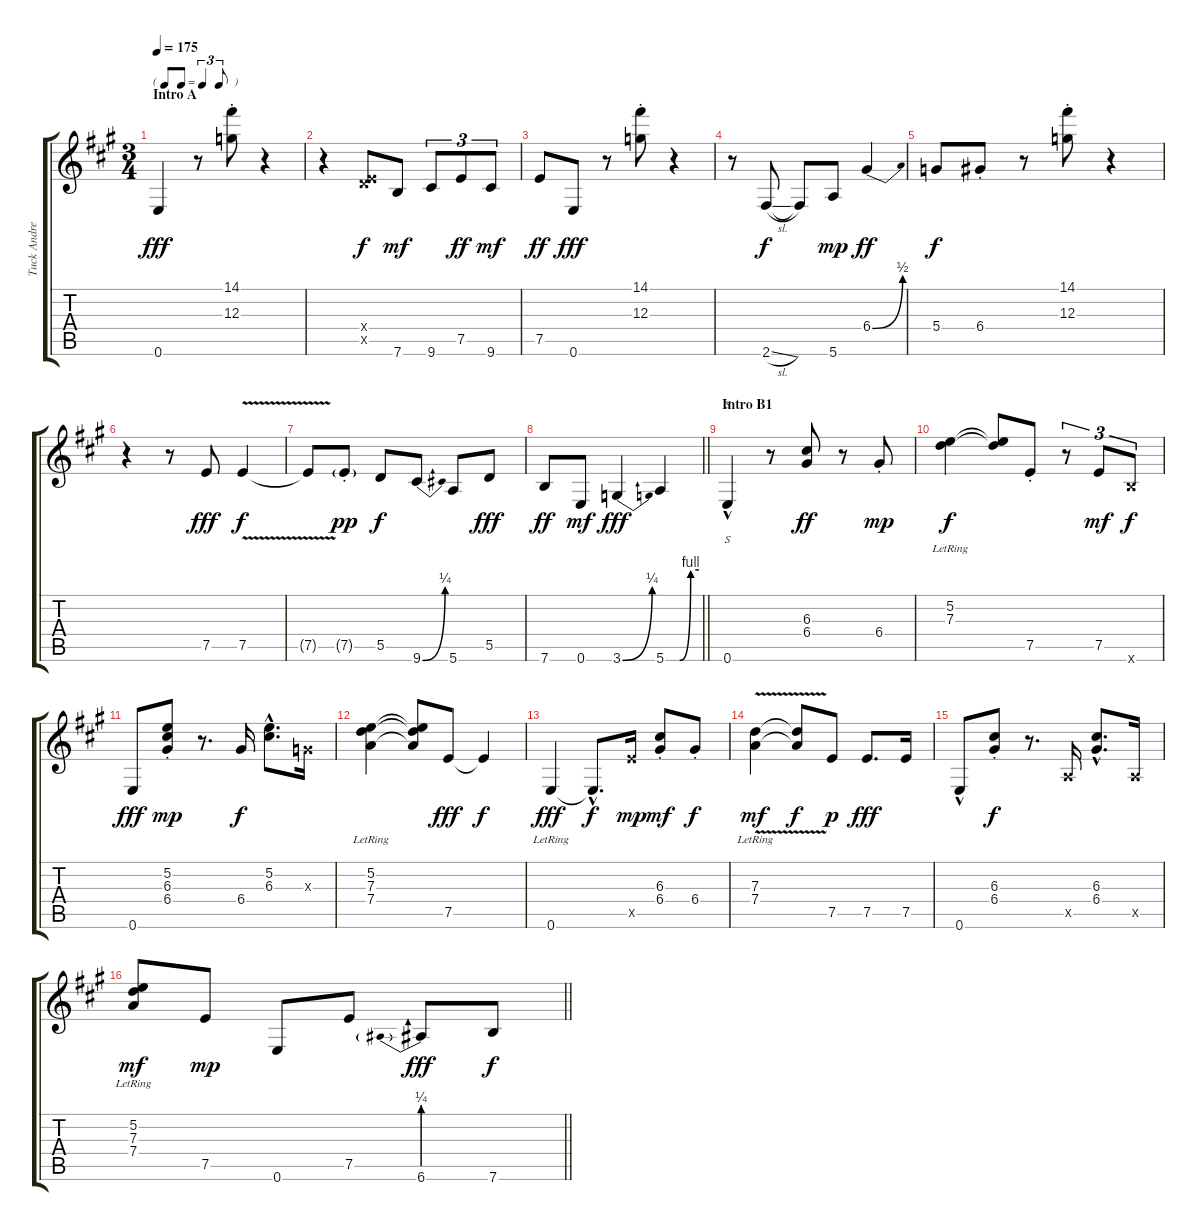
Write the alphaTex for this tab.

\track ("Tuck Andress" "Tuck Andre") {instrument electricguitarjazz}
\staff {score tabs}
\tuning (E4 B3 G3 D3 A2 E2) {hide}
\ts (3 4)
\tf triplet8th
\section ("" "Intro A")
\tempo 175
\clef g2
\ks a
0.6.4{dy fff instrument electricguitarjazz} r.8 (14.1{st} 12.3{st}).8 r.4 |
r.4 (0.4{x} 7.5{x}).8{dy f} 7.6.8{dy mf} 9.6.8{tu (3 2)} 7.5.8{tu (3 2) dy ff} 9.6.8{tu (3 2) dy mf} |
7.5.8{dy ff} 0.6.8{dy fff} r.8 (14.1{st} 12.3{st}).8 r.4 |
r.8 2.6{sl}.8{dy f} 2.6{t}.8 5.6.8{dy mp} 6.4{be (bend 0 0 60 2)}.4{dy ff} |
5.4.8{dy f} 6.4{st}.8 r.8 (14.1{st} 12.3{st}).8 r.4 |
r.4 r.8 7.5.8{dy fff} 7.5{v}.4{dy f} |
7.5{t}.8 7.5{g st}.8{dy pp} 5.5.8{dy f} 9.6{be (bend 0 0 60 1)}.8 5.6.8 5.5.8{dy fff} |
\barLineRight lightlight
7.6.8{dy ff} 0.6.8{dy mf} 3.6{be (bend 0 0 60 1)}.4{dy fff} 5.6{be (custom 0 0 25 0 45 4 60 4)}.4 |
\section ("" "Intro B1")
0.6{hac}.4{s} r.8 (6.3 6.4).8{dy ff} r.8 6.4{st}.8{dy mp} |
(5.2{lr} 7.3{lr}).4{dy f} (5.2{t} 7.3{t}).8 7.5{st}.8 r.8{tu (3 2)} 7.5.8{tu (3 2) dy mf} 7.6{x}.8{tu (3 2) dy f} |
0.6.8{dy fff} (5.2{st} 6.3{st} 6.4{st}).8{dy mp} r.8{d} 6.4.16{dy f} (5.2{hac} 6.3{hac}).8{d} 0.3{x}.16 |
(5.2{lr} 7.3{lr} 7.4{lr}).4 (5.2{t} 7.3{t} 7.4{t}).8 7.5.8{dy fff} 7.5{t}.4{dy f} |
0.6{lr}.4{dy fff} 0.6{hac t}.8{d dy f} 7.5{x}.16{dy mp} (6.3{st} 6.4{st}).8{dy mf} 6.4{st}.8{dy f} |
(7.3{v lr} 7.4{lr}).4{dy mf} (7.3{t} 7.4{t}).8{dy f} 7.5.8{dy p} 7.5.8{d dy fff} 7.5.16 |
0.6{hac}.8 (6.3{st} 6.4{st}).8{dy f} r.8{d} 0.5{x}.16 (6.3{hac} 6.4{hac}).8{d} 0.5{x}.16 |
\barLineRight lightlight
(5.2{lr} 7.3{lr} 7.4{lr}).8{dy mf} 7.5.8{dy mp} 0.6.8 7.5.8 6.6{be (prebend 0 1 60 1)}.8{dy fff} 7.6.8{dy f}
